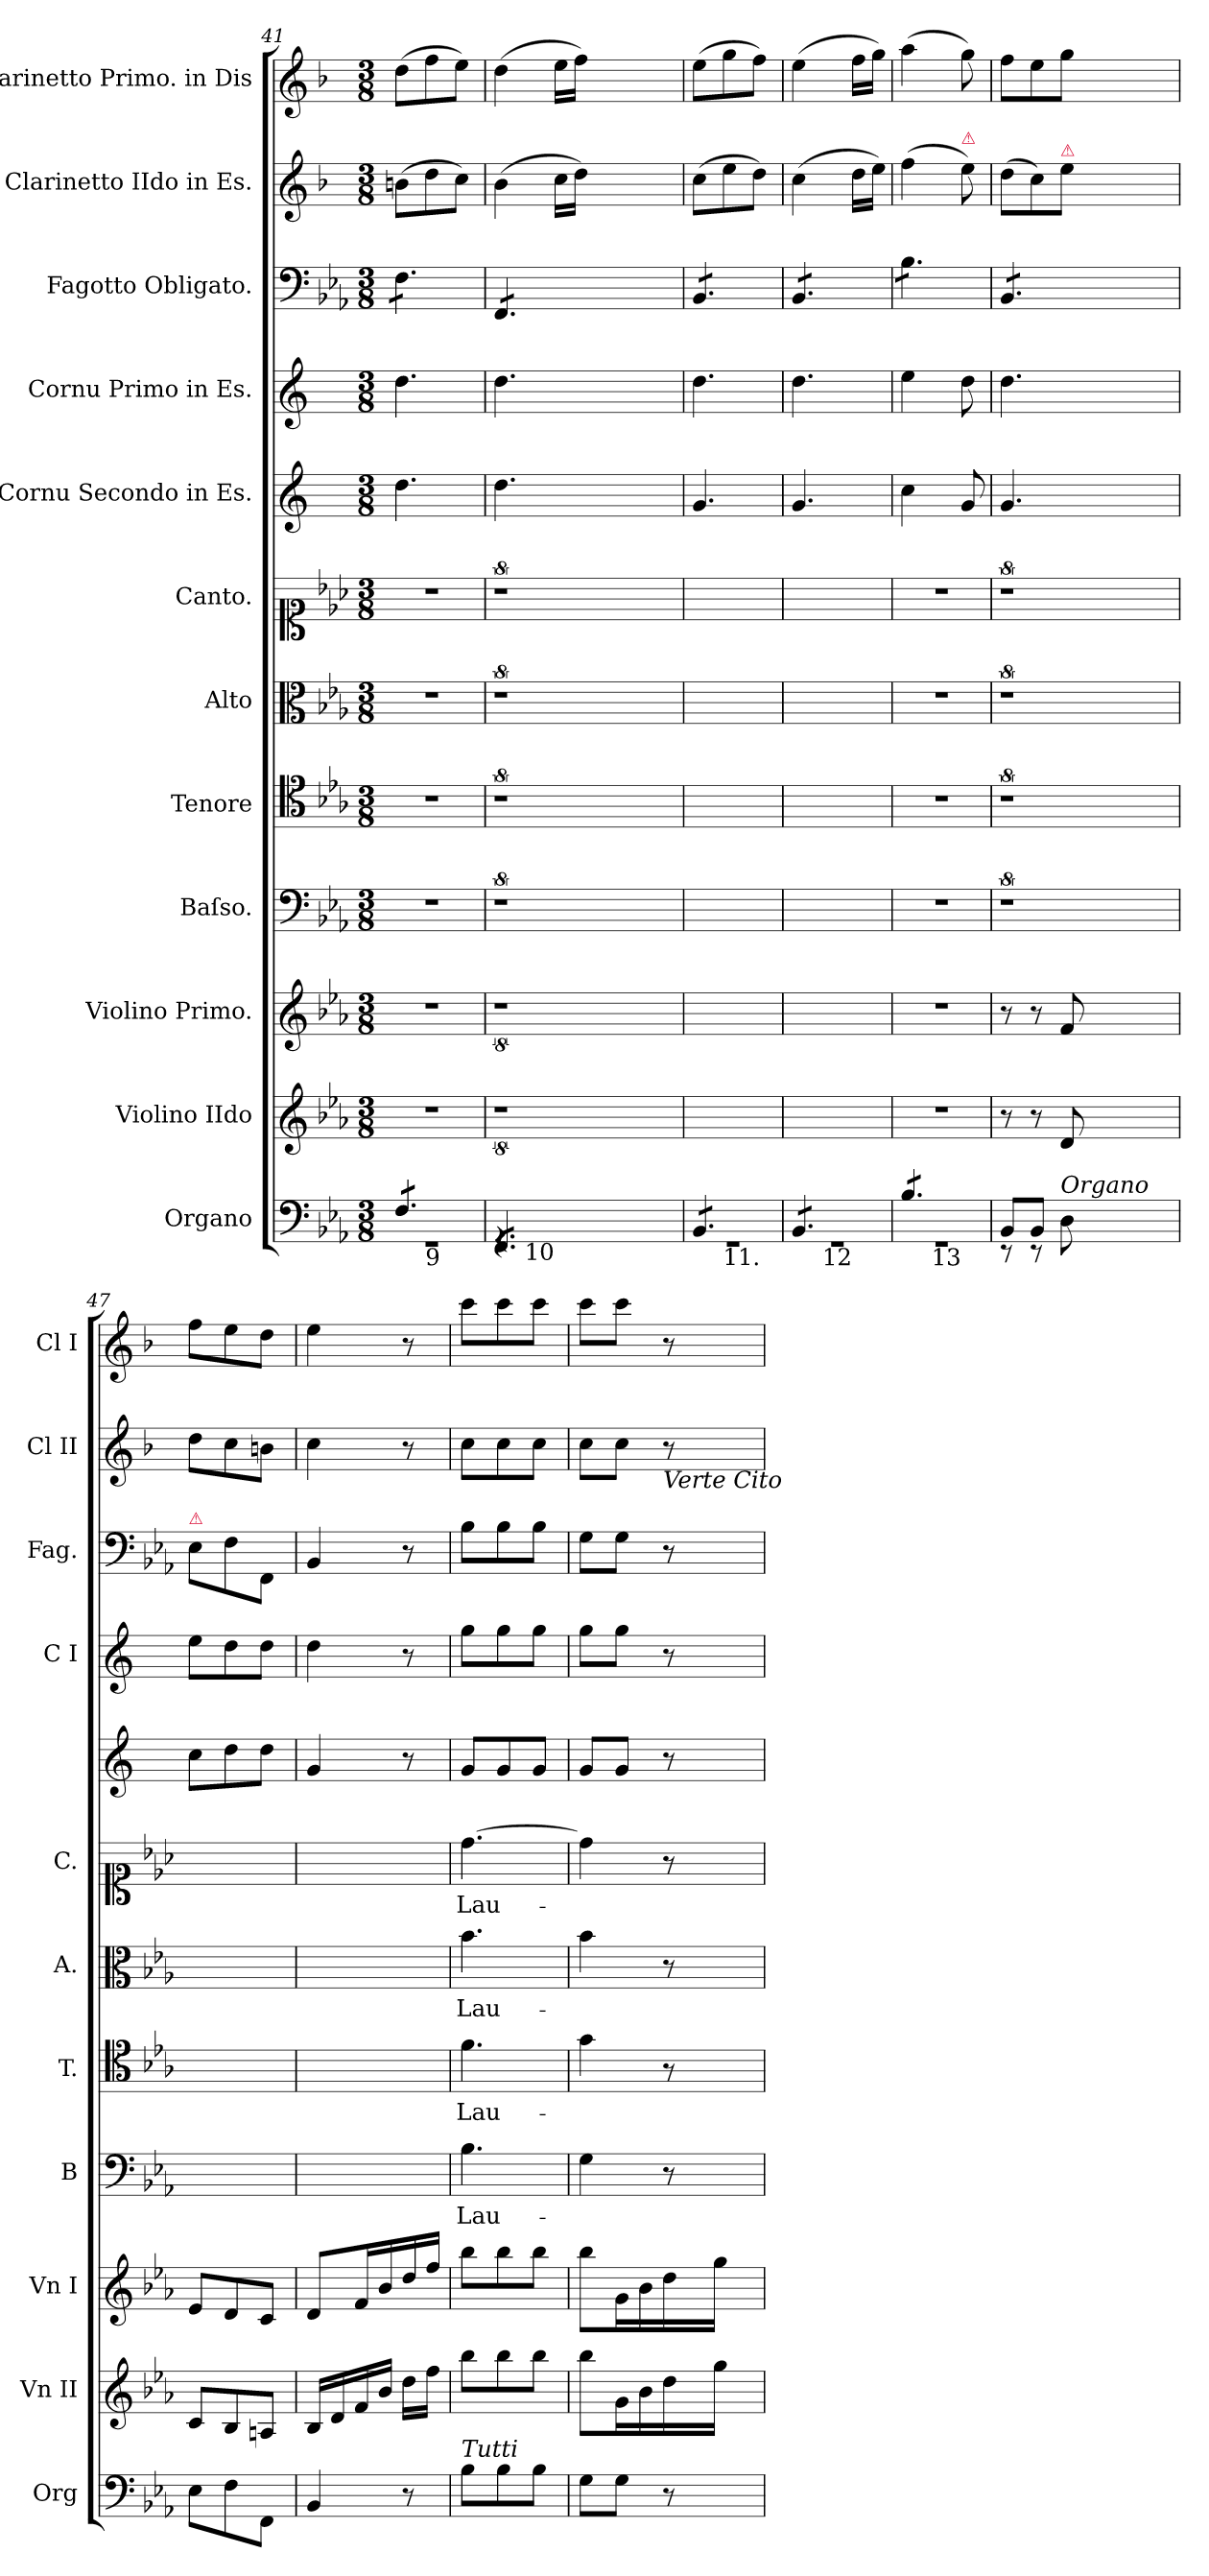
**kern	**dynam	**kern	**dynam	**kern	**dynam	**kern	**text	**kern	**text	**kern	**text	**kern	**text	**kern	**dynam	**kern	**kern	**dynam	**kern	**dynam	**kern	**dynam
*part12	*part12	*part11	*part11	*part10	*part10	*part9	*part9	*part8	*part8	*part7	*part7	*part6	*part6	*part5	*part5	*part4	*part3	*part3	*part2	*part2	*part1	*part1
*staff12	*staff12	*staff11	*staff11	*staff10	*staff10	*staff9	*staff9	*staff8	*staff8	*staff7	*staff7	*staff6	*staff6	*staff5	*staff5	*staff4	*staff3	*staff3	*staff2	*staff2	*staff1	*staff1
*I"Organo	*	*I"Violino IIdo	*	*I"Violino Primo.	*	*I"Baſso.	*	*I"Tenore	*	*I"Alto	*	*I"Canto.	*	*I"Cornu Secondo in Es.	*	*I"Cornu Primo in Es.	*I"Fagotto Obligato.	*	*I"Clarinetto IIdo in Es.	*	*I"Clarinetto Primo. in Dis	*
*I'Org	*	*I'Vn II	*	*I'Vn I	*	*I'B	*	*I'T.	*	*I'A.	*	*I'C.	*	*	*	*I'C I	*I'Fag.	*	*I'Cl II	*	*I'Cl I	*
*clefF4	*	*clefG2	*	*clefG2	*	*clefF4	*	*clefC4	*	*clefC3	*	*clefC1	*	*clefG2	*	*clefG2	*clefF4	*	*clefG2	*	*clefG2	*
*	*	*	*	*	*	*	*	*	*	*	*	*	*	*ITrd5c9	*	*ITrd5c9	*	*	*ITrd1c2	*	*ITrd1c2	*
*k[b-e-a-]	*	*k[b-e-a-]	*	*k[b-e-a-]	*	*k[b-e-a-]	*	*k[b-e-a-]	*	*k[b-e-a-]	*	*k[b-e-a-]	*	*k[b-e-a-]	*	*k[b-e-a-]	*k[b-e-a-]	*	*k[b-e-a-]	*	*k[b-e-a-]	*
*M3/8	*	*M3/8	*	*M3/8	*	*M3/8	*	*M3/8	*	*M3/8	*	*M3/8	*	*M3/8	*	*M3/8	*M3/8	*	*M3/8	*	*M3/8	*
=41	=41	=41	=41	=41	=41	=41	=41	=41	=41	=41	=41	=41	=41	=41	=41	=41	=41	=41	=41	=41	=41	=41
*^	*	*	*	*	*	*	*	*	*	*	*	*	*	*	*	*	*	*	*	*	*	*
*	*^	*	*	*	*	*	*	*	*	*	*	*	*	*	*	*	*	*	*	*	*	*	*
*tremolo	*	*	*	*	*	*	*	*	*	*	*	*	*	*	*	*	*	*	*	*	*	*	*	*
*	*	*	*	*	*	*	*	*	*	*	*	*	*	*	*	*	*	*	*tremolo	*	*	*	*	*
8F!/L	4.rGG	8ryy	.	4.r	.	4.r	.	4.r	.	4.r	.	4.r	.	4.r	.	4.f\	.	4.f\	8F\L	.	(>8an\L	.	(>8cc\L	.
!	!	!LO:TX:b:t=9	!	!	!	!	!	!	!	!	!	!	!	!	!	!	!	!	!	!	!	!	!	!
8F!/	.	4ryy	.	.	.	.	.	.	.	.	.	.	.	.	.	.	.	.	8F\	.	8cc\	.	8ee-\	.
8F!/J	.	.	.	.	.	.	.	.	.	.	.	.	.	.	.	.	.	.	8F\J	.	8b-\J)	.	8dd\J)	.
=42	=42	=42	=42	=42	=42	=42	=42	=42	=42	=42	=42	=42	=42	=42	=42	=42	=42	=42	=42	=42	=42	=42	=42	=42
8FF!/L	4.rGG	8ryy	.	8%9r	.	8%9r	.	8%9r	.	8%9r	.	8%9r	.	8%9r	.	4.f\	.	4.f\	8FF/L	.	(>4a-\	.	(>4cc\	.
!	!	!LO:TX:b:t=10	!	!	!	!	!	!	!	!	!	!	!	!	!	!	!	!	!	!	!	!	!	!
8FF!/	.	1ryy	.	.	.	.	.	.	.	.	.	.	.	.	.	.	.	.	8FF/	.	.	.	.	.
8FF!/J	.	.	.	.	.	.	.	.	.	.	.	.	.	.	.	.	.	.	8FF/J	.	16b-\LL	.	16dd\LL	.
.	.	.	.	.	.	.	.	.	.	.	.	.	.	.	.	.	.	.	.	.	16cc\JJ)	.	16ee-\JJ)	.
2.ryy	2.ryy	.	.	.	.	.	.	.	.	.	.	.	.	.	.	2.ryy	.	2.ryy	2.ryy	.	2.ryy	.	2.ryy	.
=43	=43	=43	=43	=43	=43	=43	=43	=43	=43	=43	=43	=43	=43	=43	=43	=43	=43	=43	=43	=43	=43	=43	=43	=43
8BB-!/L	4.rGG	8ryy	.	4.ryy	.	4.ryy	.	4.ryy	.	4.ryy	.	4.ryy	.	4.ryy	.	4.B-/	.	4.f\	8BB-/L	.	(>8b-\L	.	(>8dd\L	.
!	!	!LO:TX:b:t=11.	!	!	!	!	!	!	!	!	!	!	!	!	!	!	!	!	!	!	!	!	!	!
8BB-!/	.	4ryy	.	.	.	.	.	.	.	.	.	.	.	.	.	.	.	.	8BB-/	.	8dd\	.	8ff\	.
8BB-!/J	.	.	.	.	.	.	.	.	.	.	.	.	.	.	.	.	.	.	8BB-/J	.	8cc\J)	.	8ee-\J)	.
=44	=44	=44	=44	=44	=44	=44	=44	=44	=44	=44	=44	=44	=44	=44	=44	=44	=44	=44	=44	=44	=44	=44	=44	=44
8BB-!/L	4.rGG	8ryy	.	4.ryy	.	4.ryy	.	4.ryy	.	4.ryy	.	4.ryy	.	4.ryy	.	4.B-/	.	4.f\	8BB-/L	.	(>4b-\	.	(>4dd\	.
!	!	!LO:TX:b:t=12	!	!	!	!	!	!	!	!	!	!	!	!	!	!	!	!	!	!	!	!	!	!
8BB-!/	.	4ryy	.	.	.	.	.	.	.	.	.	.	.	.	.	.	.	.	8BB-/	.	.	.	.	.
8BB-!/J	.	.	.	.	.	.	.	.	.	.	.	.	.	.	.	.	.	.	8BB-/J	.	16cc\LL	.	16ee-\LL	.
.	.	.	.	.	.	.	.	.	.	.	.	.	.	.	.	.	.	.	.	.	16dd\JJ)	.	16ff\JJ)	.
=45	=45	=45	=45	=45	=45	=45	=45	=45	=45	=45	=45	=45	=45	=45	=45	=45	=45	=45	=45	=45	=45	=45	=45	=45
8B-!/L	4.rGG	8ryy	.	4.r	.	4.r	.	4.r	.	4.r	.	4.r	.	4.r	.	4e-\	.	4g\	8B-\L	.	(>4ee-\	.	(>4gg\	.
!	!	!LO:TX:b:t=13	!	!	!	!	!	!	!	!	!	!	!	!	!	!	!	!	!	!	!	!	!	!
8B-!/	.	4ryy	.	.	.	.	.	.	.	.	.	.	.	.	.	.	.	.	8B-\	.	.	.	.	.
!	!	!	!	!	!	!	!	!	!	!	!	!	!	!	!	!	!	!	!	!	!LO:TX:a:color=crimson:t=⚠	!	!	!
8B-!/J	.	.	.	.	.	.	.	.	.	.	.	.	.	.	.	8B-/	.	8f\	8B-\J	.	8dd\)	.	8ff\)	.
*Xtremolo	*	*	*	*	*	*	*	*	*	*	*	*	*	*	*	*	*	*	*	*	*	*	*	*
=46	=46	=46	=46	=46	=46	=46	=46	=46	=46	=46	=46	=46	=46	=46	=46	=46	=46	=46	=46	=46	=46	=46	=46	=46
!	!	!	!	!	!LO:DY:a	!	!	!	!	!	!	!	!	!	!	!	!	!	!	!	!	!	!	!
*	*v	*v	*	*	*	*	*	*	*	*	*	*	*	*	*	*	*	*	*	*	*	*	*	*
8BB-!/L	8rEE	.	8r	piano	8r	.	8%9r	.	8%9r	.	8%9r	.	8%9r	.	4.B-/	.	4.f\	8BB-/L	.	(8cc\L	.	8ee-\L	.
!	!	!	!	!	!	!LO:DY:b	!	!	!	!	!	!	!	!	!	!	!	!	!	!	!	!	!
8BB-!/J	8rEE	.	8r	.	8r	piano	.	.	.	.	.	.	.	.	.	.	.	8BB-/	.	8b-\)	.	8dd\	.
!	!	!	!	!	!	!	!	!	!	!	!	!	!	!	!	!	!	!	!	!LO:TX:a:color=crimson:t=⚠	!	!	!
!LO:TX:a:i:t=Organo	!	!	!	!	!	!	!	!	!	!	!	!	!	!	!	!	!	!	!	!	!	!	!
!	!	!LO:DY:b	!	!	!	!	!	!	!	!	!	!	!	!	!	!	!	!	!	!	!	!	!
8ryy	8D\	p&colon;	8d/	.	8f/	.	.	.	.	.	.	.	.	.	.	.	.	8BB-/J	.	8dd\J	.	8ff\J	.
*	*	*	*	*	*	*	*	*	*	*	*	*	*	*	*	*	*	*Xtremolo	*	*	*	*	*
2.ryy	2.ryy	.	2.ryy	.	2.ryy	.	.	.	.	.	.	.	.	.	2.ryy	.	2.ryy	2.ryy	.	2.ryy	.	2.ryy	.
=47	=47	=47	=47	=47	=47	=47	=47	=47	=47	=47	=47	=47	=47	=47	=47	=47	=47	=47	=47	=47	=47	=47	=47
!	!	!	!	!	!	!	!	!	!	!	!	!	!	!	!	!	!	!LO:TX:a:color=crimson:t=⚠	!	!	!	!	!
!LO:TX:a:color=crimson:t=⚠	!	!	!	!	!	!	!	!	!	!	!	!	!	!	!	!	!	!	!	!	!	!	!
*v	*v	*	*	*	*	*	*	*	*	*	*	*	*	*	*	*	*	*	*	*	*	*	*
8E-\L	.	8c/L	.	8e-/L	.	4.ryy	.	4.ryy	.	4.ryy	.	4.ryy	.	8e-\L	.	8g\L	8E-\L	.	8cc\L	.	8ee-\L	.
8F\	.	8B-/	.	8d/	.	.	.	.	.	.	.	.	.	8f\	.	8f\	8F\	.	8b-\	.	8dd\	.
8FF/J	.	8An/J	.	8c/J	.	.	.	.	.	.	.	.	.	8f\J	.	8f\J	8FF/J	.	8an\J	.	8cc\J	.
=48	=48	=48	=48	=48	=48	=48	=48	=48	=48	=48	=48	=48	=48	=48	=48	=48	=48	=48	=48	=48	=48	=48
!	!	!	!LO:DY:a	!	!LO:DY:a	!	!	!	!	!	!	!	!	!	!	!	!	!	!	!	!	!
4BB-/	.	16B-/LL	forte	8d/L	f&colon;	4.ryy	.	4.ryy	.	4.ryy	.	4.ryy	.	4B-/	.	4f\	4BB-/	.	4b-\	.	4dd\	.
.	.	16d/	.	.	.	.	.	.	.	.	.	.	.	.	.	.	.	.	.	.	.	.
.	.	16f/	.	16f/L	.	.	.	.	.	.	.	.	.	.	.	.	.	.	.	.	.	.
.	.	16b-/JJ	.	16b-/	.	.	.	.	.	.	.	.	.	.	.	.	.	.	.	.	.	.
!	!	!	!	!	!	!	!	!	!	!	!	!	!	!	!	!	!	!	!	!	!	!LO:DY:a
8r	.	16dd\LL	.	16dd/	.	.	.	.	.	.	.	.	.	8r	.	8r	8r	.	8r	.	8r	for
.	.	16ff\JJ	.	16ff/JJ	.	.	.	.	.	.	.	.	.	.	.	.	.	.	.	.	.	.
=49	=49	=49	=49	=49	=49	=49	=49	=49	=49	=49	=49	=49	=49	=49	=49	=49	=49	=49	=49	=49	=49	=49
!LO:TX:a:i:t=Tutti	!	!	!	!	!	!	!	!	!	!	!	!	!	!	!	!	!	!	!	!	!	!
!	!	!	!	!	!	!	!	!	!	!	!	!	!	!	!LO:DY:a	!	!	!LO:DY:a	!	!LO:DY:a	!	!
8B-\L	.	8bb-\L	.	8bb-\L	.	4.B-\	Lau-	4.f\	Lau-	4.b-\	Lau-	[4.dd\	Lau-	8B-/L	Forte	8b-\L	8B-\L	forte	8b-\L	forte.	8bb-\L	.
8B-\	.	8bb-\	.	8bb-\	.	.	.	.	.	.	.	.	.	8B-/	.	8b-\	8B-\	.	8b-\	.	8bb-\	.
8B-\J	.	8bb-\J	.	8bb-\J	.	.	.	.	.	.	.	.	.	8B-/J	.	8b-\J	8B-\J	.	8b-\J	.	8bb-\J	.
=50	=50	=50	=50	=50	=50	=50	=50	=50	=50	=50	=50	=50	=50	=50	=50	=50	=50	=50	=50	=50	=50	=50
8G\L	.	8bb-\L	.	8bb-\L	.	4G\	.	4g\	.	4b-\	.	4dd\]	.	8B-/L	.	8b-\L	8G\L	.	8b-\L	.	8bb-\L	.
8G\J	.	16g\L	.	16g\L	.	.	.	.	.	.	.	.	.	8B-/J	.	8b-\J	8G\J	.	8b-\J	.	8bb-\J	.
.	.	16b-\	.	16b-\	.	.	.	.	.	.	.	.	.	.	.	.	.	.	.	.	.	.
!	!	!	!	!	!	!	!	!	!	!	!	!	!	!	!	!	!	!	!LO:TX:b:i:t=Verte Cito	!	!	!
8r	.	16dd\	.	16dd\	.	8r	.	8r	.	8r	.	8r	.	8r	.	8r	8r	.	8r	.	8r	.
.	.	16gg\JJ	.	16gg\JJ	.	.	.	.	.	.	.	.	.	.	.	.	.	.	.	.	.	.
=	=	=	=	=	=	=	=	=	=	=	=	=	=	=	=	=	=	=	=	=	=	=
*-	*-	*-	*-	*-	*-	*-	*-	*-	*-	*-	*-	*-	*-	*-	*-	*-	*-	*-	*-	*-	*-	*-
